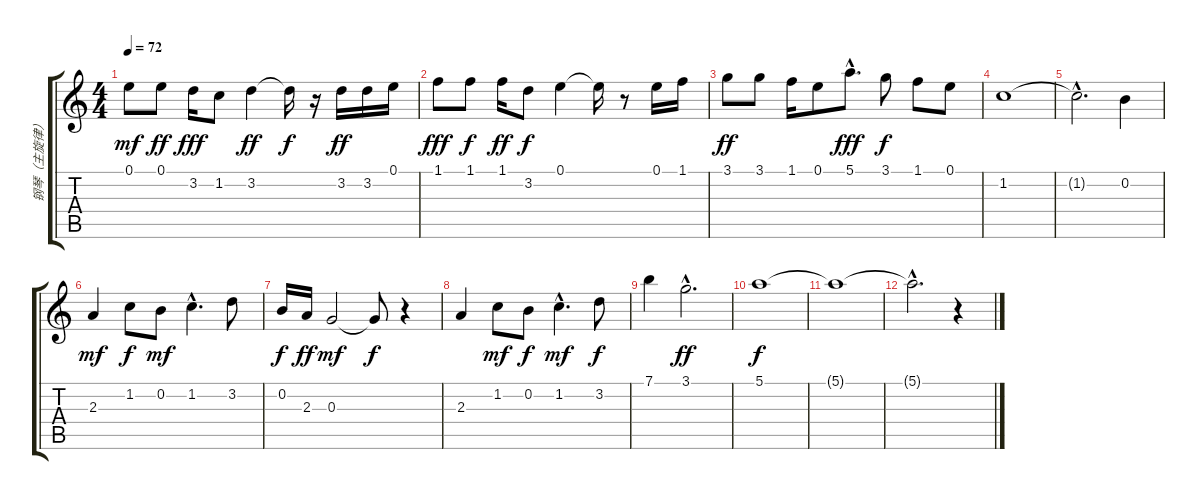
\track ("钢琴（主旋律）" "钢琴（主旋律）") {instrument distortionguitar}
\staff {score tabs}
\tuning (E4 B3 G3 D3 A2 E2) {hide}
\ts (4 4)
\tempo 72
\clef g2
\ks c
0.1.8{dy mf} 0.1.8{dy ff} 3.2.16{dy fff} 1.2.8 3.2.4{dy ff} 3.2{t}.16{dy f} r.16 3.2.16{dy ff} 3.2.16 0.1.16 |
1.1.8{dy fff} 1.1.8{dy f} 1.1.16{dy ff} 3.2.8{dy f} 0.1.4 0.1{t}.16 r.8 0.1.16 1.1.16 |
3.1.8{dy ff} 3.1.8 1.1.16 0.1.8 5.1{hac}.8{d dy fff} 3.1.8{dy f} 1.1.8 0.1.8 |
1.2.1 |
1.2{hac t}.2{d} 0.2.4 |
2.3.4{dy mf} 1.2.8{dy f} 0.2.8{dy mf} 1.2{hac}.4{d} 3.2.8 |
0.2.16{dy f} 2.3.16{dy ff} 0.3.2{dy mf} 0.3{t}.8{dy f} r.4 |
2.3.4 1.2.8{dy mf} 0.2.8{dy f} 1.2{hac}.4{d dy mf} 3.2.8{dy f} |
7.1.4 3.1{hac}.2{d dy ff} |
5.1.1{dy f} |
5.1{t}.1 |
5.1{hac t}.2{d} r.4
